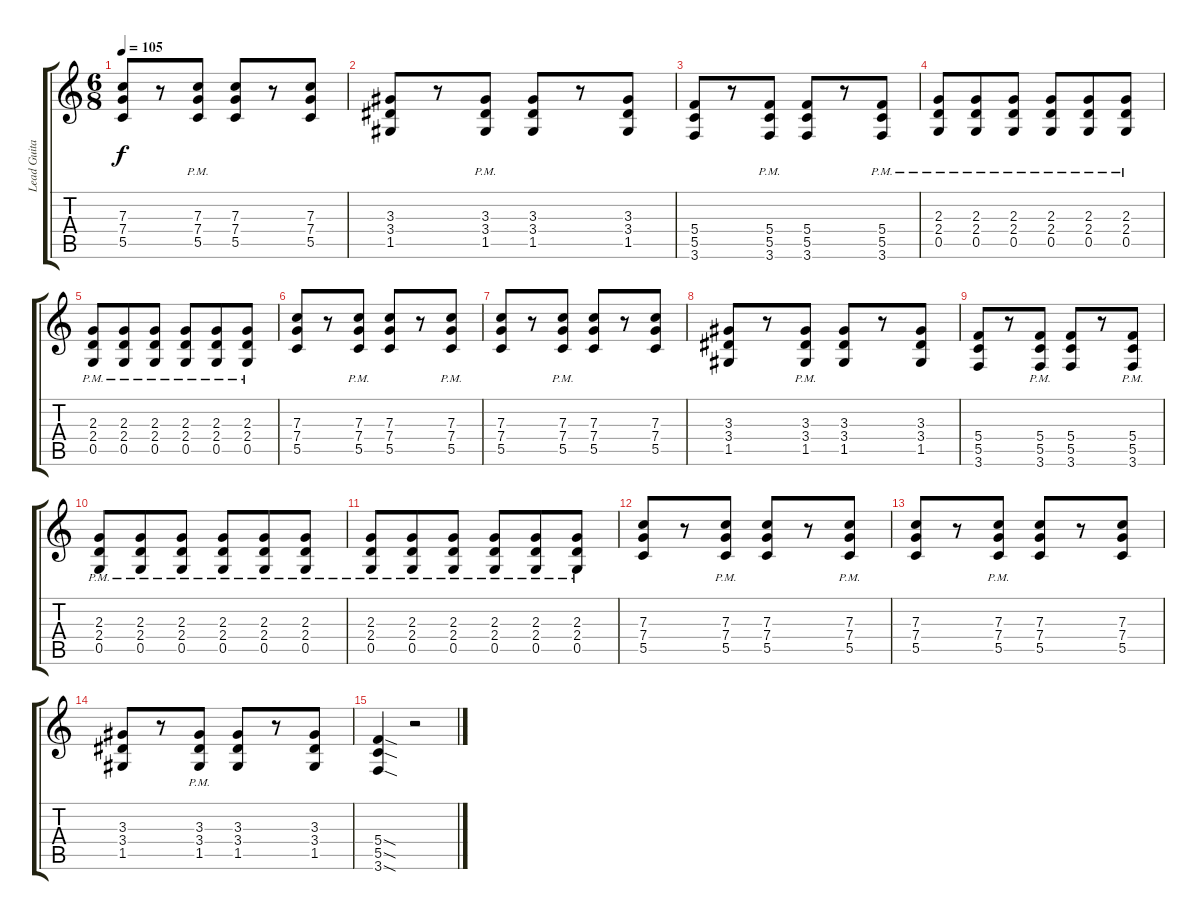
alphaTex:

\track ("Lead Guitar 2" "Lead Guita") {mute instrument electricguitarjazz}
\staff {score tabs}
\tuning (D4 A3 F3 C3 G2 D2) {hide}
\ts (6 8)
\tempo 105
\clef g2
\ks c
(7.3 7.4 5.5).8{dy f} r.8 (7.3{pm} 7.4{pm} 5.5{pm}).8 (7.3 7.4 5.5).8 r.8 (7.3 7.4 5.5).8 |
(3.3 3.4 1.5).8 r.8 (3.3{pm} 3.4{pm} 1.5{pm}).8 (3.3 3.4 1.5).8 r.8 (3.3 3.4 1.5).8 |
(5.4 5.5 3.6).8 r.8 (5.4{pm} 5.5{pm} 3.6{pm}).8 (5.4 5.5 3.6).8 r.8 (5.4{pm} 5.5{pm} 3.6{pm}).8 |
(2.3{pm} 2.4{pm} 0.5{pm}).8 (2.3{pm} 2.4{pm} 0.5{pm}).8 (2.3{pm} 2.4{pm} 0.5{pm}).8 (2.3{pm} 2.4{pm} 0.5{pm}).8 (2.3{pm} 2.4{pm} 0.5{pm}).8 (2.3{pm} 2.4{pm} 0.5{pm}).8 |
(2.3{pm} 2.4{pm} 0.5{pm}).8 (2.3{pm} 2.4{pm} 0.5{pm}).8 (2.3{pm} 2.4{pm} 0.5{pm}).8 (2.3{pm} 2.4{pm} 0.5{pm}).8 (2.3{pm} 2.4{pm} 0.5{pm}).8 (2.3{pm} 2.4{pm} 0.5{pm}).8 |
(7.3 7.4 5.5).8 r.8 (7.3{pm} 7.4{pm} 5.5{pm}).8 (7.3 7.4 5.5).8 r.8 (7.3{pm} 7.4{pm} 5.5{pm}).8 |
(7.3 7.4 5.5).8 r.8 (7.3{pm} 7.4{pm} 5.5{pm}).8 (7.3 7.4 5.5).8 r.8 (7.3 7.4 5.5).8 |
(3.3 3.4 1.5).8 r.8 (3.3{pm} 3.4{pm} 1.5{pm}).8 (3.3 3.4 1.5).8 r.8 (3.3 3.4 1.5).8 |
(5.4 5.5 3.6).8 r.8 (5.4{pm} 5.5{pm} 3.6{pm}).8 (5.4 5.5 3.6).8 r.8 (5.4{pm} 5.5{pm} 3.6{pm}).8 |
(2.3{pm} 2.4{pm} 0.5{pm}).8 (2.3{pm} 2.4{pm} 0.5{pm}).8 (2.3{pm} 2.4{pm} 0.5{pm}).8 (2.3{pm} 2.4{pm} 0.5{pm}).8 (2.3{pm} 2.4{pm} 0.5{pm}).8 (2.3{pm} 2.4{pm} 0.5{pm}).8 |
(2.3{pm} 2.4{pm} 0.5{pm}).8 (2.3{pm} 2.4{pm} 0.5{pm}).8 (2.3{pm} 2.4{pm} 0.5{pm}).8 (2.3{pm} 2.4{pm} 0.5{pm}).8 (2.3{pm} 2.4{pm} 0.5{pm}).8 (2.3{pm} 2.4{pm} 0.5{pm}).8 |
(7.3 7.4 5.5).8 r.8 (7.3{pm} 7.4{pm} 5.5{pm}).8 (7.3 7.4 5.5).8 r.8 (7.3{pm} 7.4{pm} 5.5{pm}).8 |
(7.3 7.4 5.5).8 r.8 (7.3{pm} 7.4{pm} 5.5{pm}).8 (7.3 7.4 5.5).8 r.8 (7.3 7.4 5.5).8 |
(3.3 3.4 1.5).8 r.8 (3.3{pm} 3.4{pm} 1.5{pm}).8 (3.3 3.4 1.5).8 r.8 (3.3 3.4 1.5).8 |
(5.4{sod} 5.5{sod} 3.6{sod}).4 r.2
